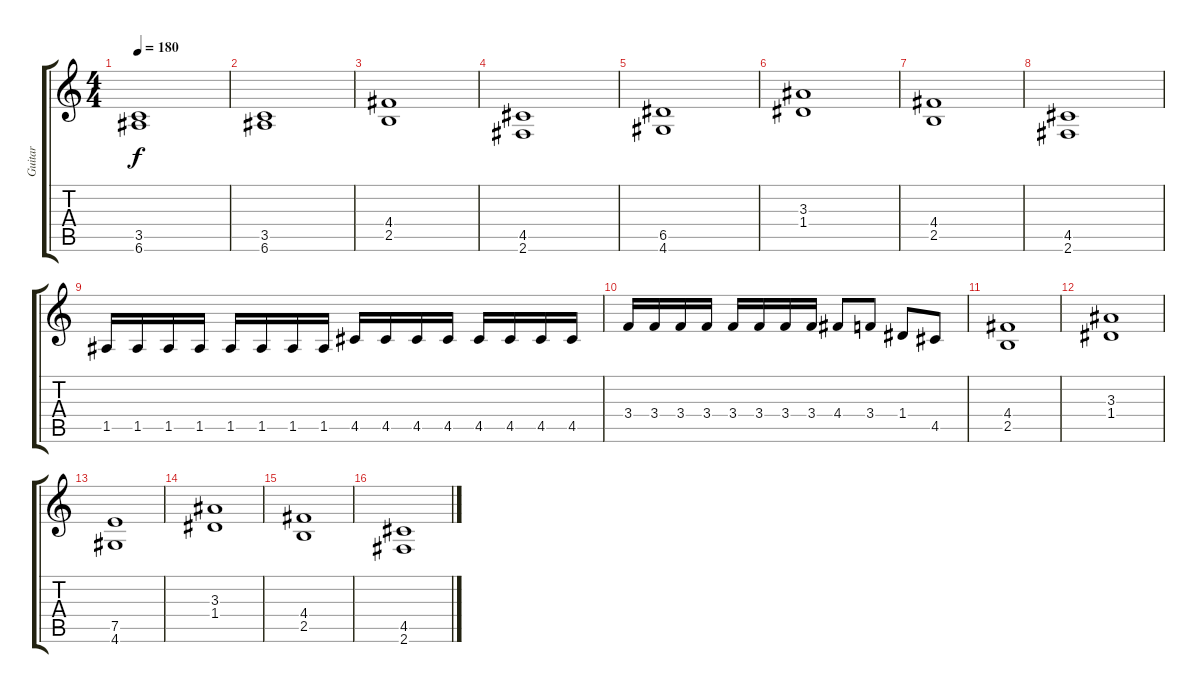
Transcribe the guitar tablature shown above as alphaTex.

\track ("Guitar" "Guitar") {instrument distortionguitar}
\staff {score tabs}
\tuning (E4 B3 G3 D3 A2 E2) {hide}
\ts (4 4)
\tempo 180
\clef g2
\ks c
(3.5 6.6).1{dy f} |
(3.5 6.6).1 |
(4.4 2.5).1 |
(4.5 2.6).1 |
(6.5 4.6).1 |
(3.3 1.4).1 |
(4.4 2.5).1 |
(4.5 2.6).1 |
1.5.16 1.5.16 1.5.16 1.5.16 1.5.16 1.5.16 1.5.16 1.5.16 4.5.16 4.5.16 4.5.16 4.5.16 4.5.16 4.5.16 4.5.16 4.5.16 |
3.4.16 3.4.16 3.4.16 3.4.16 3.4.16 3.4.16 3.4.16 3.4.16 4.4.8 3.4.8 1.4.8 4.5.8 |
(4.4 2.5).1 |
(3.3 1.4).1 |
(7.5 4.6).1 |
(3.3 1.4).1 |
(4.4 2.5).1 |
(4.5 2.6).1
